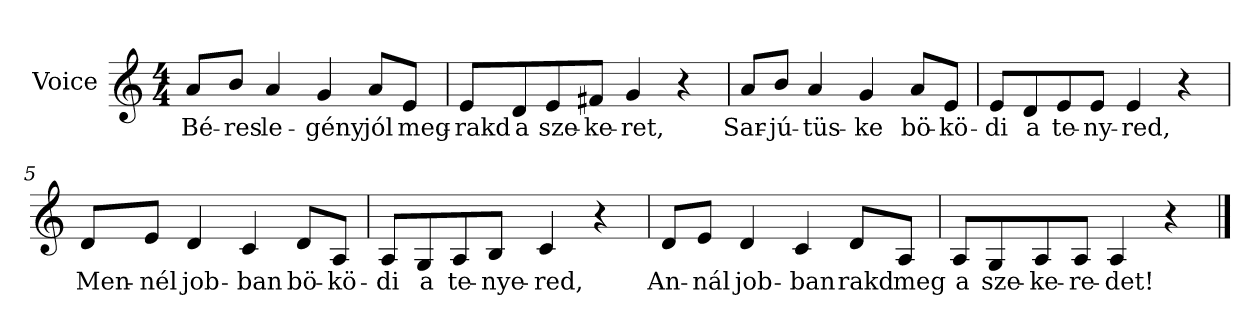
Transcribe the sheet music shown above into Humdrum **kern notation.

**kern	**text
*part1	*part1
*staff1	*staff1
*I"Voice	*
*clefG2	*
*k[]	*
*C:	*
*M4/4	*
=1	=1
8a/L	Bé-
8b\J	-res
4a/	le-
4g/	-gény
8a/L	jól
8e/J	meg-
=2	=2
8e/L	-rakd
8d/	a
8e/	sze-
8f#X/J	-ke-
4g/	-ret,
4r	.
=3	=3
8a/L	Sar-
8b\J	-jú-
4a/	-tüs-
4g/	-ke
8a/L	bö-
8e/J	-kö-
=4	=4
8e/L	-di
8d/	a
8e/	te-
8e/J	-ny-
4e/	-red,
4r	.
=5	=5
8d/L	Men-
8e/J	-nél
4d/	job-
4c/	-ban
8d/L	bö-
8A/J	-kö-
=6	=6
8A/L	-di
8G/	a
8A/	te-
8B/J	-nye-
4c/	-red,
4r	.
=7	=7
8d/L	An-
8e/J	-nál
4d/	job-
4c/	-ban
8d/L	rakd
8A/J	meg
=8	=8
8A/L	a
8G/	sze-
8A/	-ke-
8A/J	-re-
4A/	-det!-
4r	.
==	==
*-	*-
